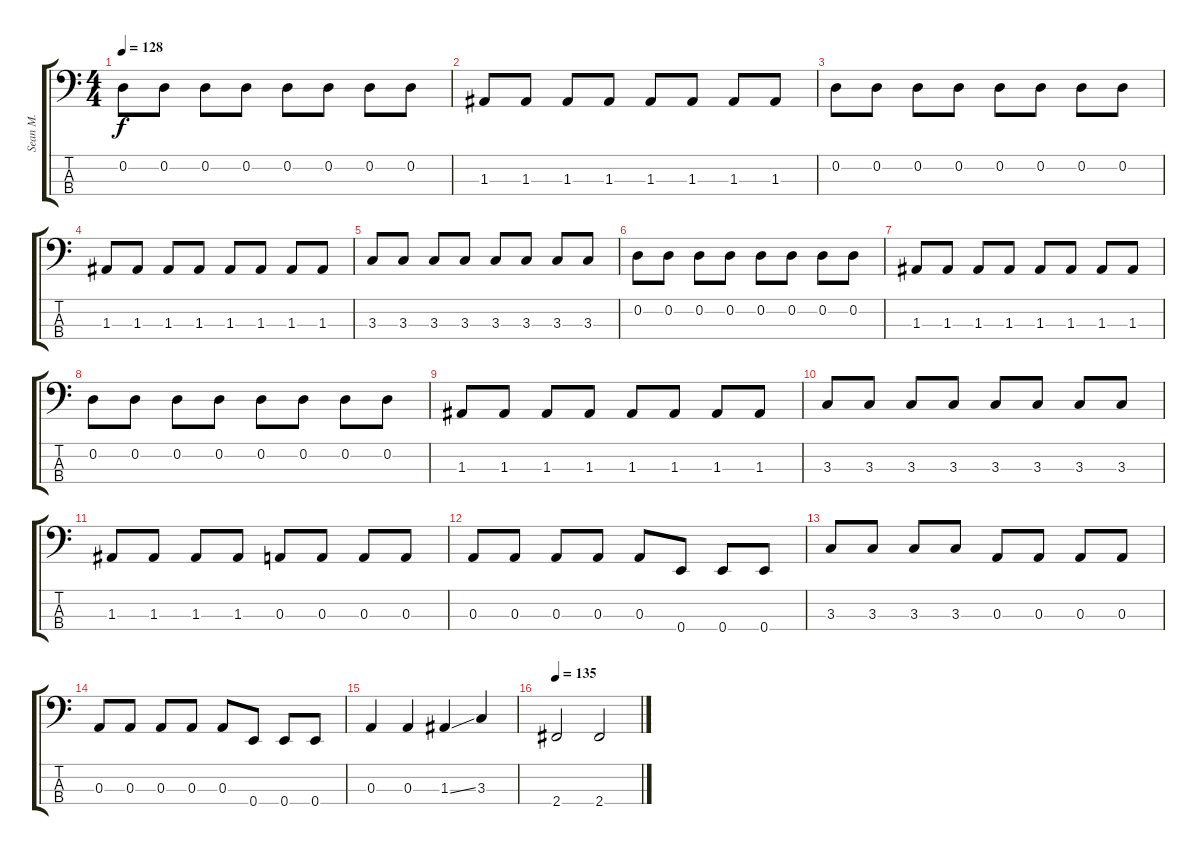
\track ("Sean M." "Sean M.") {instrument electricbassfinger}
\staff {score tabs}
\tuning (G2 D2 A1 E1) {hide}
\ts (4 4)
\tempo 128
\clef f4
\ks c
0.2.8{dy f} 0.2.8 0.2.8 0.2.8 0.2.8 0.2.8 0.2.8 0.2.8 |
1.3.8 1.3.8 1.3.8 1.3.8 1.3.8 1.3.8 1.3.8 1.3.8 |
0.2.8 0.2.8 0.2.8 0.2.8 0.2.8 0.2.8 0.2.8 0.2.8 |
1.3.8 1.3.8 1.3.8 1.3.8 1.3.8 1.3.8 1.3.8 1.3.8 |
3.3.8 3.3.8 3.3.8 3.3.8 3.3.8 3.3.8 3.3.8 3.3.8 |
0.2.8 0.2.8 0.2.8 0.2.8 0.2.8 0.2.8 0.2.8 0.2.8 |
1.3.8 1.3.8 1.3.8 1.3.8 1.3.8 1.3.8 1.3.8 1.3.8 |
0.2.8 0.2.8 0.2.8 0.2.8 0.2.8 0.2.8 0.2.8 0.2.8 |
1.3.8 1.3.8 1.3.8 1.3.8 1.3.8 1.3.8 1.3.8 1.3.8 |
3.3.8 3.3.8 3.3.8 3.3.8 3.3.8 3.3.8 3.3.8 3.3.8 |
1.3.8 1.3.8 1.3.8 1.3.8 0.3.8 0.3.8 0.3.8 0.3.8 |
0.3.8 0.3.8 0.3.8 0.3.8 0.3.8 0.4.8 0.4.8 0.4.8 |
3.3.8 3.3.8 3.3.8 3.3.8 0.3.8 0.3.8 0.3.8 0.3.8 |
0.3.8 0.3.8 0.3.8 0.3.8 0.3.8 0.4.8 0.4.8 0.4.8 |
0.3.4 0.3.4 1.3{ss}.4 3.3.4 |
\tempo 135
2.4.2 2.4.2
